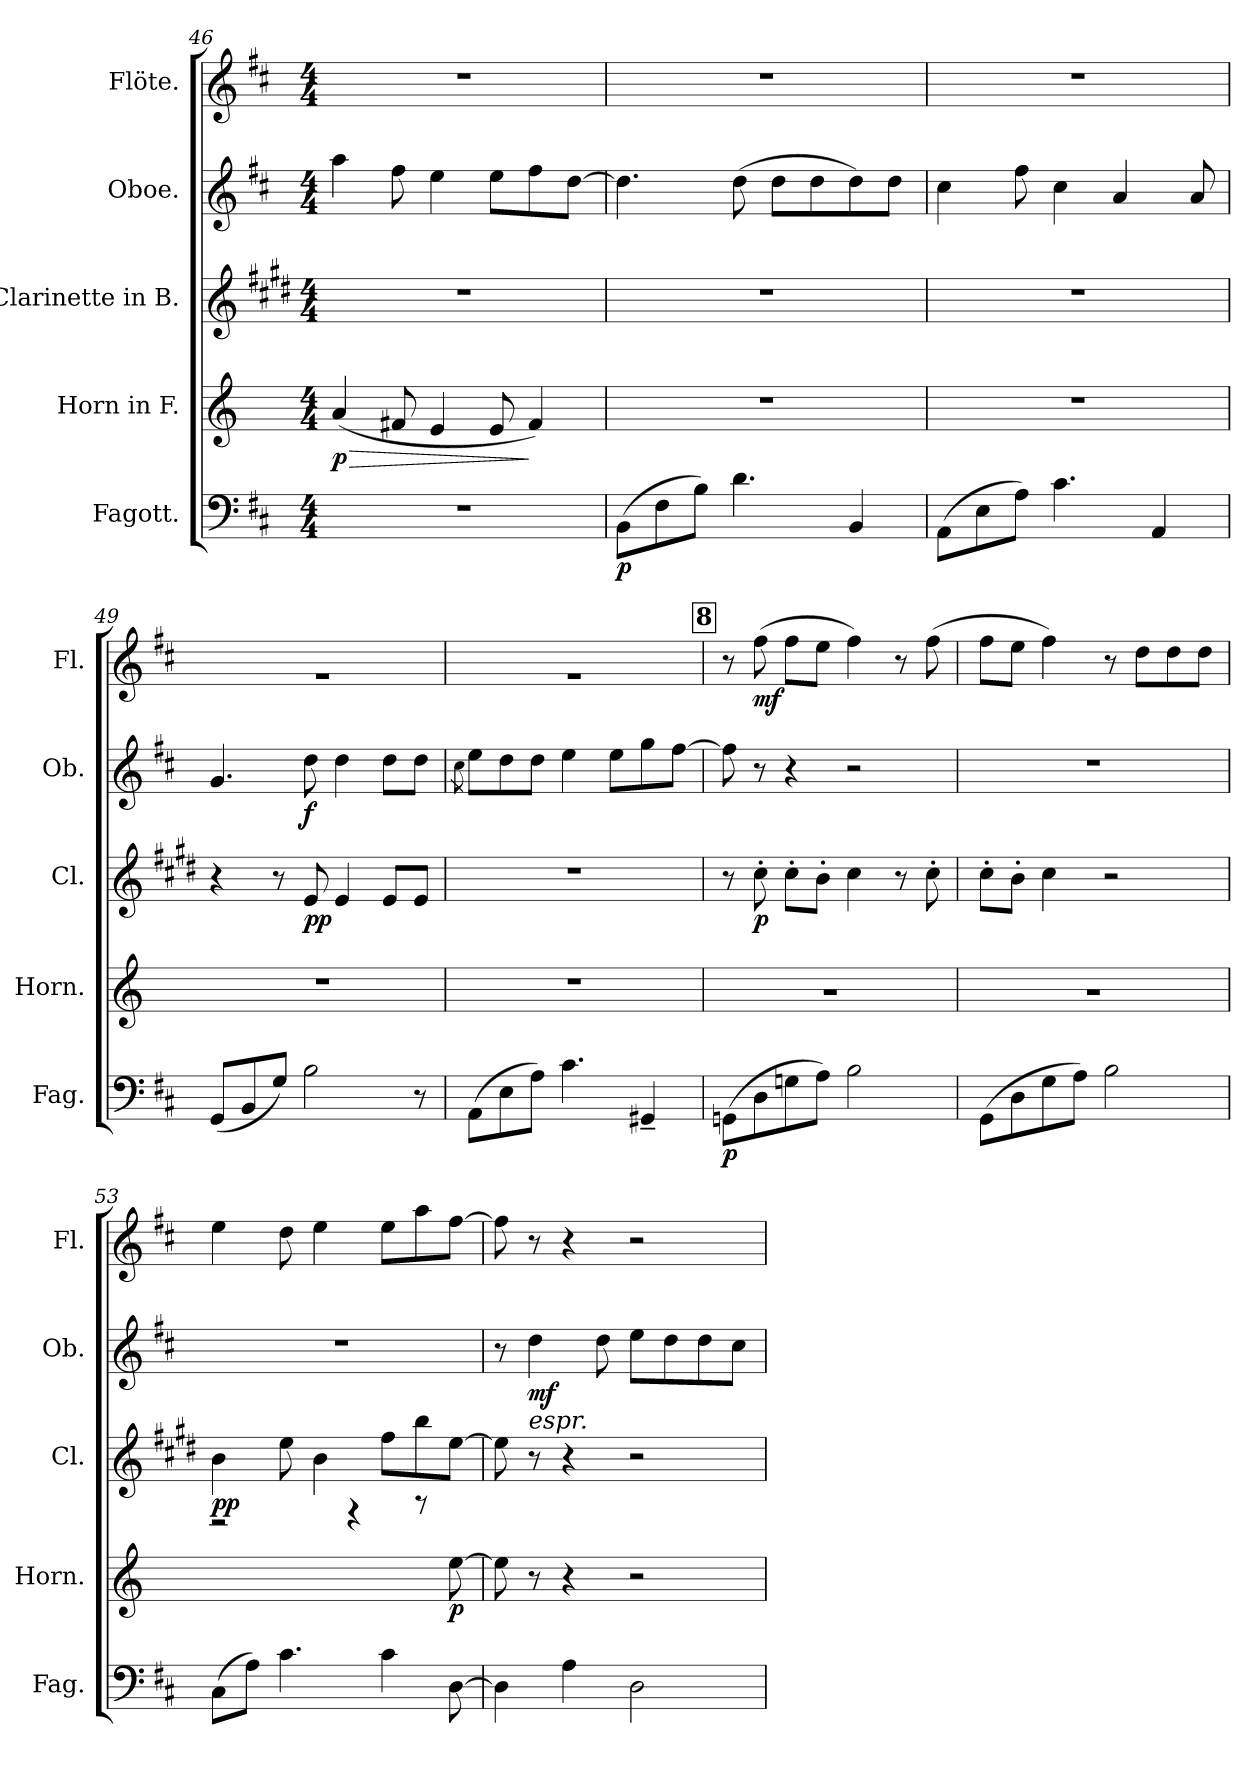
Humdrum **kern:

**kern	**dynam	**kern	**dynam	**kern	**dynam	**kern	**dynam	**kern	**dynam
*part5	*part5	*part4	*part4	*part3	*part3	*part2	*part2	*part1	*part1
*staff5	*staff5	*staff4	*staff4	*staff3	*staff3	*staff2	*staff2	*staff1	*staff1
*I"Fagott.	*	*I"Horn in F.	*	*I"Clarinette in B.	*	*I"Oboe.	*	*I"Flöte.	*
*I'Fag.	*	*I'Horn.	*	*I'Cl.	*	*I'Ob.	*	*I'Fl.	*
*clefF4	*	*clefG2	*	*clefG2	*	*clefG2	*	*clefG2	*
*	*	*ITrd4c7	*	*ITrd1c2	*	*	*	*	*
*k[f#c#]	*	*k[b-]	*	*k[f#c#]	*	*k[f#c#]	*	*k[f#c#]	*
*D:	*	*F:	*	*D:	*	*D:	*	*D:	*
*M4/4	*	*M4/4	*	*M4/4	*	*M4/4	*	*M4/4	*
=46	=46	=46	=46	=46	=46	=46	=46	=46	=46
!	!	!	!LO:HP:b	!	!	!	!	!	!
1r	.	(4di/	> p	1r	.	4aai\	.	1r	.
.	.	8Bni/	.	.	.	8ff#i\	.	.	.
.	.	4Ai/	.	.	.	4eei\	.	.	.
.	.	8Ai/	.	.	.	8eei\L	.	.	.
.	.	4Bi/)	]	.	.	8ff#i\	.	.	.
.	.	.	.	.	.	[8ddi\J	.	.	.
=47	=47	=47	=47	=47	=47	=47	=47	=47	=47
(8BBi\L	p	1r	.	1r	.	4.ddi\]	.	1r	.
8F#i\	.	.	.	.	.	.	.	.	.
8Bi\J)	.	.	.	.	.	.	.	.	.
4.di\	.	.	.	.	.	(8ddi\	.	.	.
.	.	.	.	.	.	8ddi\L	.	.	.
.	.	.	.	.	.	8ddi\	.	.	.
4BBi/	.	.	.	.	.	8ddi\)	.	.	.
.	.	.	.	.	.	8ddi\J	.	.	.
=48	=48	=48	=48	=48	=48	=48	=48	=48	=48
(8AAi\L	.	1r	.	1r	.	4cc#i\	.	1r	.
8Ei\	.	.	.	.	.	.	.	.	.
8Ai\J)	.	.	.	.	.	8ff#i\	.	.	.
4.c#i\	.	.	.	.	.	4cc#i\	.	.	.
.	.	.	.	.	.	4ai/	.	.	.
4AAi/	.	.	.	.	.	.	.	.	.
.	.	.	.	.	.	8ai/	.	.	.
=49	=49	=49	=49	=49	=49	=49	=49	=49	=49
*	*	*	*	*	*	*	*	*^	*
(8GGi/L	.	1r	.	4r	.	4.gi/	.	4.ryy	1r	.
8BBi/	.	.	.	.	.	.	.	.	.	.
8Gi/J)	.	.	.	8r	.	.	.	.	.	.
2Bi\	.	.	.	8di/	pp	8ddi\	f	8ddi/yy	.	.
.	.	.	.	4di/	.	4ddi\	.	4ddi/yy	.	.
.	.	.	.	8di/L	.	8ddi\L	.	8ddi/Lyy	.	.
8r	.	.	.	8di/J	.	8ddi\J	.	8ddi/Jyy	.	.
!!LO:PB:g=z	!!
=50	=50	=50	=50	=50	=50	=50	=50	=50	=50	=50
.	.	.	.	.	.	8qcc#i\	.	8qcc#i/yy	.	.
(8AAi\L	.	1r	.	1r	.	8eei\L	.	8eei/Lyy	1r	.
8Ei\	.	.	.	.	.	8ddi\	.	8ddi/yy	.	.
8Ai\J)	.	.	.	.	.	8ddi\J	.	8ddi/Jyy	.	.
4.c#i\	.	.	.	.	.	4eei\	.	4eei/yy	.	.
.	.	.	.	.	.	8eei\L	.	8eei/Lyy	.	.
4GG#X~i/	.	.	.	.	.	8ggi\	.	8ggi/yy	.	.
.	.	.	.	.	.	[8ff#i\J	.	8ff#i/Jyy	.	.
*	*	*	*	*	*	*	*	*v	*v	*
!!LO:REH:place=s1:B:color=#000000:enc=box:fs=19.9975:t=8
=51	=51	=51	=51	=51	=51	=51	=51	=51	=51
*	*	*^	*	*	*	*	*	*	*
(8GGni\L	p	8ryy	1r	.	8r	.	8ff#i\]	.	8r	.
8Di\	.	8ff#Xi/yy	.	.	8b'i\	p	8r	.	(8ff#i\	mf
8Gni\	.	8ff#i/Lyy	.	.	8b'i\L	.	4r	.	8ff#i\L	.
8Ai\J)	.	8eei/Jyy	.	.	8a'i\J	.	.	.	8eei\J	.
2Bi\	.	4ff#i/yy	.	.	4bi\	.	2r	.	4ff#i\)	.
.	.	8ryy	.	.	8r	.	.	.	8r	.
.	.	8ff#i/yy	.	.	8b'i\	.	.	.	(8ff#i\	.
=52	=52	=52	=52	=52	=52	=52	=52	=52	=52	=52
(8GGi\L	.	8ff#Xi/Lyy	1r	.	8b'i\L	.	1r	.	8ff#i\L	.
8Di\	.	8eei/Jyy	.	.	8a'i\J	.	.	.	8eei\J	.
8Gi\	.	4ff#i/yy	.	.	4bi\	.	.	.	4ff#i\)	.
8Ai\J)	.	.	.	.	.	.	.	.	.	.
2Bi\	.	8ryy	.	.	2r	.	.	.	8r	.
.	.	8ddi/Lyy	.	.	.	.	.	.	8ddi\L	.
.	.	8ddi/yy	.	.	.	.	.	.	8ddi\	.
.	.	8ddi/Jyy	.	.	.	.	.	.	8ddi\J	.
=53	=53	=53	=53	=53	=53	=53	=53	=53	=53	=53
(8C#i\L	.	2r	4eei/yy	.	4ai\	pp	1r	.	4eei\	.
8Ai\J)	.	.	.	.	.	.	.	.	.	.
4.c#i\	.	.	8ddi/yy	.	8ddi\	.	.	.	8ddi\	.
.	.	.	4eei/yy	.	4ai\	.	.	.	4eei\	.
.	.	4r	.	.	.	.	.	.	.	.
4c#i\	.	.	8eei/Lyy	.	8eei\L	.	.	.	8eei\L	.
.	.	8r	8aai/Jyy	.	8aai\	.	.	.	8aai\	.
[8Di\	.	[8ai\	8ryy	p	[8ddi\J	.	.	.	[8ff#i\J	.
*	*	*v	*v	*	*	*	*	*	*	*
!!LO:LB:g=z
=54	=54	=54	=54	=54	=54	=54	=54	=54	=54
4Di\]	.	8ai\]	.	8ddi\]	.	8r	.	8ff#i\]	.
!	!	!	!	!	!	!LO:TX:b:i:t=espr.	!	!	!
.	.	8r	.	8r	.	4ddi\	mf	8r	.
4Ai\	.	4r	.	4r	.	.	.	4r	.
.	.	.	.	.	.	8ddi\	.	.	.
2Di\	.	2r	.	2r	.	8eei\L	.	2r	.
.	.	.	.	.	.	8ddi\	.	.	.
.	.	.	.	.	.	8ddi\	.	.	.
.	.	.	.	.	.	8cc#i\J	.	.	.
=	=	=	=	=	=	=	=	=	=
*-	*-	*-	*-	*-	*-	*-	*-	*-	*-
